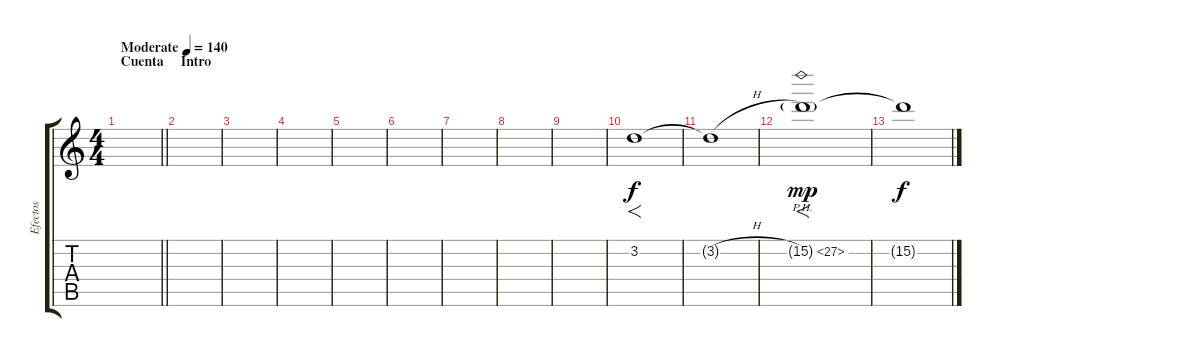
\track ("Efectos" "Efectos") {instrument overdrivenguitar}
\staff {score tabs}
\tuning (E4 B3 G3 D3 A2 E2) {hide}
\ts (4 4)
\section ("" "Cuenta")
\tempo (140 "Moderate")
\clef g2
\barLineRight lightlight
\ks c
|
\section ("" "Intro")
|
|
|
|
|
|
|
|
3.2.1{f} |
3.2{h t}.1 |
15.2{ph 12 g}.1{f dy mp} |
15.2{t}.1{dy f}
